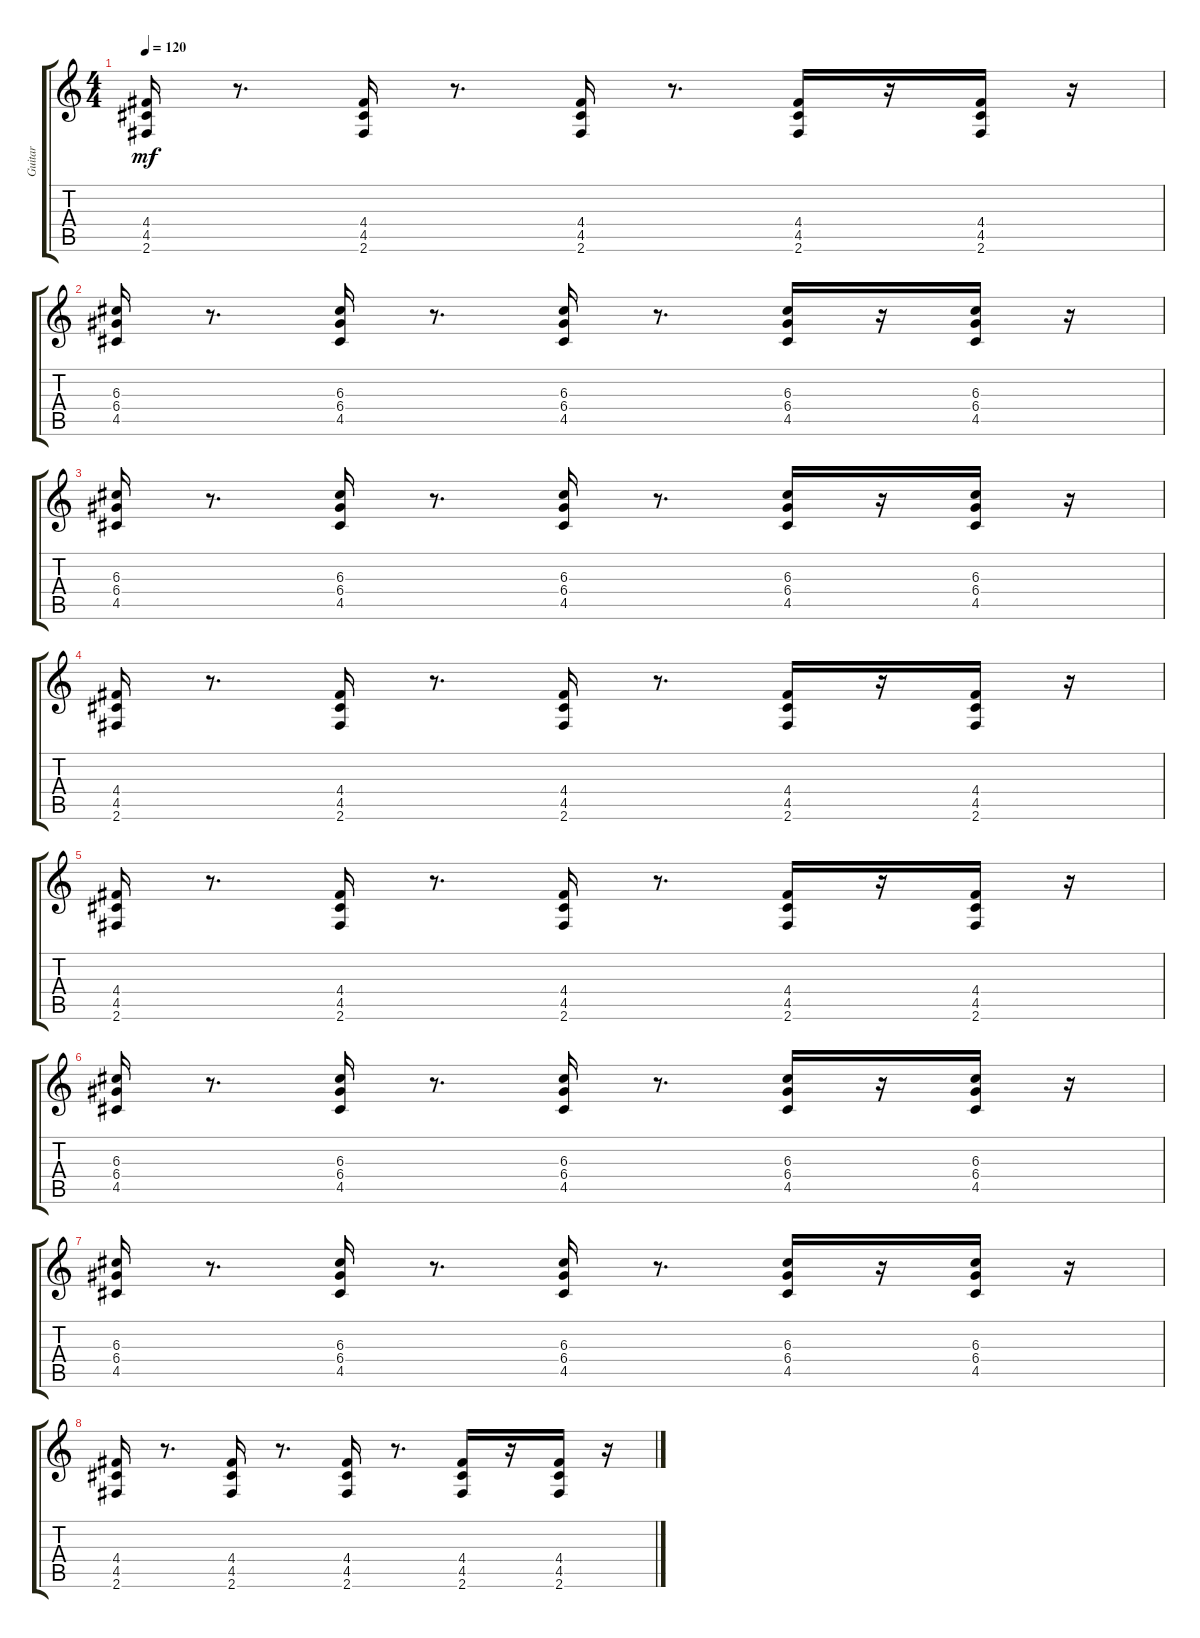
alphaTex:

\track ("Guitar" "Guitar") {instrument acousticguitarsteel}
\staff {score tabs}
\tuning (E4 B3 G3 D3 A2 E2) {hide}
\ts (4 4)
\tempo 120
\clef g2
\ks c
(4.4 4.5 2.6).16{dy mf} r.8{d} (4.4 4.5 2.6).16 r.8{d} (4.4 4.5 2.6).16 r.8{d} (4.4 4.5 2.6).16 r.16 (4.4 4.5 2.6).16 r.16 |
(6.3 6.4 4.5).16 r.8{d} (6.3 6.4 4.5).16 r.8{d} (6.3 6.4 4.5).16 r.8{d} (6.3 6.4 4.5).16 r.16 (6.3 6.4 4.5).16 r.16 |
(6.3 6.4 4.5).16 r.8{d} (6.3 6.4 4.5).16 r.8{d} (6.3 6.4 4.5).16 r.8{d} (6.3 6.4 4.5).16 r.16 (6.3 6.4 4.5).16 r.16 |
(4.4 4.5 2.6).16 r.8{d} (4.4 4.5 2.6).16 r.8{d} (4.4 4.5 2.6).16 r.8{d} (4.4 4.5 2.6).16 r.16 (4.4 4.5 2.6).16 r.16 |
(4.4 4.5 2.6).16 r.8{d} (4.4 4.5 2.6).16 r.8{d} (4.4 4.5 2.6).16 r.8{d} (4.4 4.5 2.6).16 r.16 (4.4 4.5 2.6).16 r.16 |
(6.3 6.4 4.5).16 r.8{d} (6.3 6.4 4.5).16 r.8{d} (6.3 6.4 4.5).16 r.8{d} (6.3 6.4 4.5).16 r.16 (6.3 6.4 4.5).16 r.16 |
(6.3 6.4 4.5).16 r.8{d} (6.3 6.4 4.5).16 r.8{d} (6.3 6.4 4.5).16 r.8{d} (6.3 6.4 4.5).16 r.16 (6.3 6.4 4.5).16 r.16 |
(4.4 4.5 2.6).16 r.8{d} (4.4 4.5 2.6).16 r.8{d} (4.4 4.5 2.6).16 r.8{d} (4.4 4.5 2.6).16 r.16 (4.4 4.5 2.6).16 r.16
